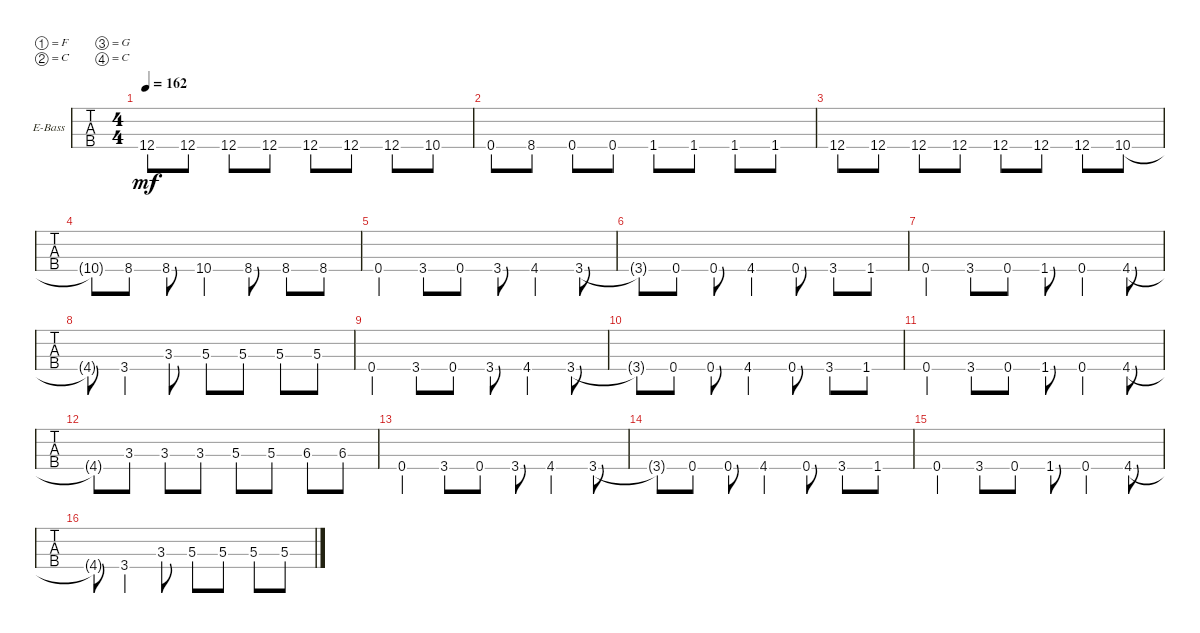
\bracketExtendMode groupsimilarinstruments
\firstSystemTrackNameOrientation horizontal
\otherSystemsTrackNameOrientation horizontal
\track ("Electric Bass" "E-Bass") {instrument electricbassfinger}
\staff {tabs}
\tuning (F2 C2 G1 C1)
\ts (4 4)
\tempo 162
\clef f4
\ks c
12.4.8{dy mf} 12.4.8 12.4.8 12.4.8 12.4.8 12.4.8 12.4.8 10.4.8 |
0.4.8 8.4.8 0.4.8 0.4.8 1.4.8 1.4.8 1.4.8 1.4.8 |
12.4.8 12.4.8 12.4.8 12.4.8 12.4.8 12.4.8 12.4.8 10.4.8 |
10.4{t}.8 8.4.8 8.4.8 10.4.4 8.4.8 8.4.8 8.4.8 |
0.4.4 3.4.8 0.4.8 3.4.8 4.4.4 3.4.8 |
3.4{t}.8 0.4.8 0.4.8 4.4.4 0.4.8 3.4.8 1.4.8 |
0.4.4 3.4.8 0.4.8 1.4.8 0.4.4 4.4.8 |
4.4{t}.8 3.4.4 3.3.8 5.3.8 5.3.8 5.3.8 5.3.8 |
0.4.4 3.4.8 0.4.8 3.4.8 4.4.4 3.4.8 |
3.4{t}.8 0.4.8 0.4.8 4.4.4 0.4.8 3.4.8 1.4.8 |
0.4.4 3.4.8 0.4.8 1.4.8 0.4.4 4.4.8 |
4.4{t}.8 3.3.8 3.3.8 3.3.8 5.3.8 5.3.8 6.3.8 6.3.8 |
0.4.4 3.4.8 0.4.8 3.4.8 4.4.4 3.4.8 |
3.4{t}.8 0.4.8 0.4.8 4.4.4 0.4.8 3.4.8 1.4.8 |
0.4.4 3.4.8 0.4.8 1.4.8 0.4.4 4.4.8 |
4.4{t}.8 3.4.4 3.3.8 5.3.8 5.3.8 5.3.8 5.3.8
